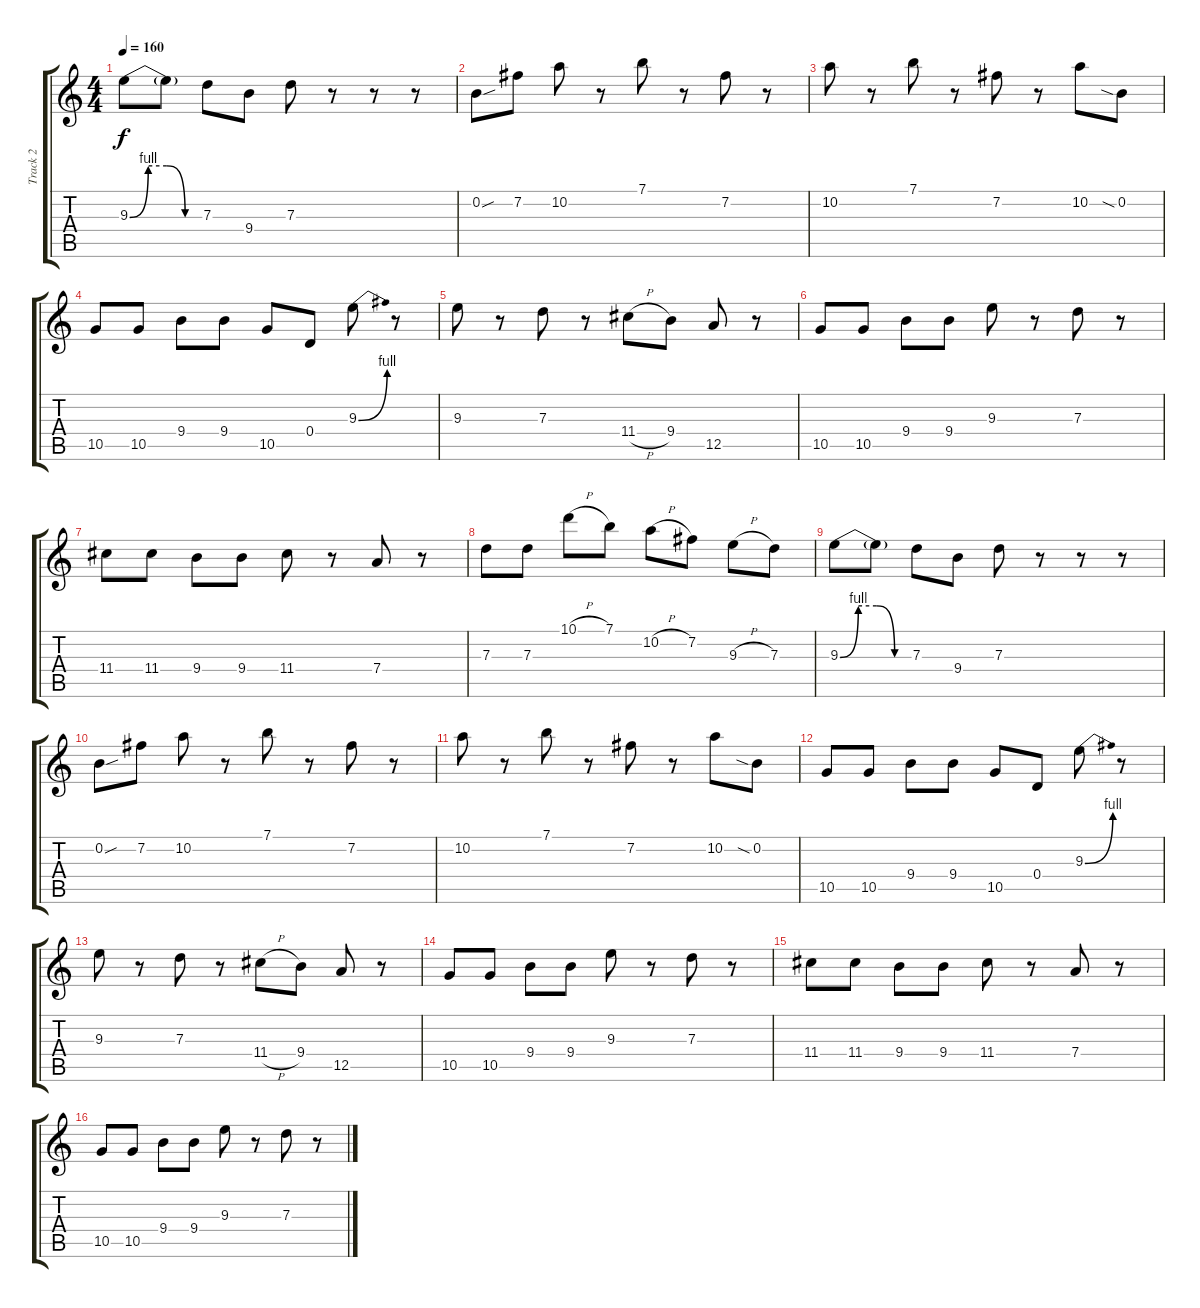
\track ("Track 2" "Track 2") {instrument distortionguitar}
\staff {score tabs}
\tuning (E4 B3 G3 D3 A2 D2) {hide}
\ts (4 4)
\tempo 160
\clef g2
\ks c
9.3{be (custom 0 0 15 4 30 4 45 0 60 0)}.8{dy f} 9.3{t}.8 7.3.8 9.4.8 7.3.8 r.8 r.8 r.8 |
0.2{sou}.8 7.2.8 10.2.8 r.8 7.1.8 r.8 7.2.8 r.8 |
10.2.8 r.8 7.1.8 r.8 7.2.8 r.8 10.2.8 0.2{sia}.8 |
10.5.8 10.5.8 9.4.8 9.4.8 10.5.8 0.4.8 9.3{be (bend 0 0 60 4)}.8 r.8 |
9.3.8 r.8 7.3.8 r.8 11.4{h}.8 9.4.8 12.5.8 r.8 |
10.5.8 10.5.8 9.4.8 9.4.8 9.3.8 r.8 7.3.8 r.8 |
11.4.8 11.4.8 9.4.8 9.4.8 11.4.8 r.8 7.4.8 r.8 |
7.3.8 7.3.8 10.1{h}.8 7.1.8 10.2{h}.8 7.2.8 9.3{h}.8 7.3.8 |
9.3{be (custom 0 0 15 4 30 4 45 0 60 0)}.8 9.3{t}.8 7.3.8 9.4.8 7.3.8 r.8 r.8 r.8 |
0.2{sou}.8 7.2.8 10.2.8 r.8 7.1.8 r.8 7.2.8 r.8 |
10.2.8 r.8 7.1.8 r.8 7.2.8 r.8 10.2.8 0.2{sia}.8 |
10.5.8 10.5.8 9.4.8 9.4.8 10.5.8 0.4.8 9.3{be (bend 0 0 60 4)}.8 r.8 |
9.3.8 r.8 7.3.8 r.8 11.4{h}.8 9.4.8 12.5.8 r.8 |
10.5.8 10.5.8 9.4.8 9.4.8 9.3.8 r.8 7.3.8 r.8 |
11.4.8 11.4.8 9.4.8 9.4.8 11.4.8 r.8 7.4.8 r.8 |
10.5.8 10.5.8 9.4.8 9.4.8 9.3.8 r.8 7.3.8 r.8
